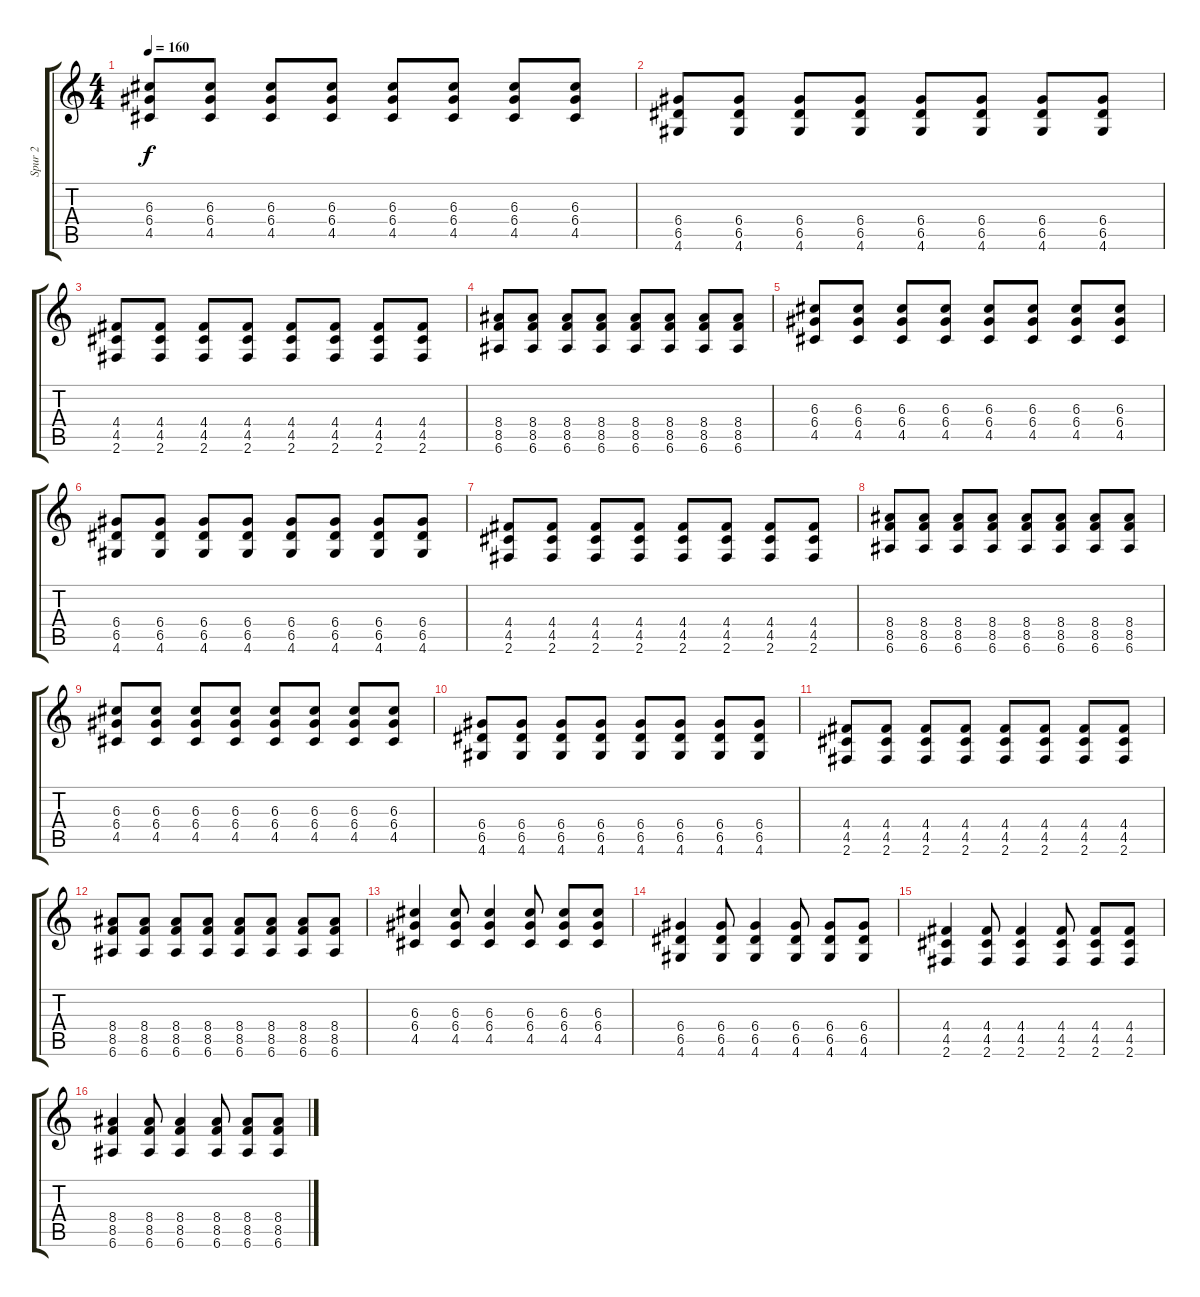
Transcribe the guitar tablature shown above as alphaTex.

\track ("Spur 2" "Spur 2") {instrument distortionguitar}
\staff {score tabs}
\tuning (E4 B3 G3 D3 A2 E2) {hide}
\ts (4 4)
\tempo 160
\clef g2
\ks c
(6.3 6.4 4.5).8{dy f} (6.3 6.4 4.5).8 (6.3 6.4 4.5).8 (6.3 6.4 4.5).8 (6.3 6.4 4.5).8 (6.3 6.4 4.5).8 (6.3 6.4 4.5).8 (6.3 6.4 4.5).8 |
(6.4 6.5 4.6).8 (6.4 6.5 4.6).8 (6.4 6.5 4.6).8 (6.4 6.5 4.6).8 (6.4 6.5 4.6).8 (6.4 6.5 4.6).8 (6.4 6.5 4.6).8 (6.4 6.5 4.6).8 |
(4.4 4.5 2.6).8 (4.4 4.5 2.6).8 (4.4 4.5 2.6).8 (4.4 4.5 2.6).8 (4.4 4.5 2.6).8 (4.4 4.5 2.6).8 (4.4 4.5 2.6).8 (4.4 4.5 2.6).8 |
(8.4 8.5 6.6).8 (8.4 8.5 6.6).8 (8.4 8.5 6.6).8 (8.4 8.5 6.6).8 (8.4 8.5 6.6).8 (8.4 8.5 6.6).8 (8.4 8.5 6.6).8 (8.4 8.5 6.6).8 |
(6.3 6.4 4.5).8 (6.3 6.4 4.5).8 (6.3 6.4 4.5).8 (6.3 6.4 4.5).8 (6.3 6.4 4.5).8 (6.3 6.4 4.5).8 (6.3 6.4 4.5).8 (6.3 6.4 4.5).8 |
(6.4 6.5 4.6).8 (6.4 6.5 4.6).8 (6.4 6.5 4.6).8 (6.4 6.5 4.6).8 (6.4 6.5 4.6).8 (6.4 6.5 4.6).8 (6.4 6.5 4.6).8 (6.4 6.5 4.6).8 |
(4.4 4.5 2.6).8 (4.4 4.5 2.6).8 (4.4 4.5 2.6).8 (4.4 4.5 2.6).8 (4.4 4.5 2.6).8 (4.4 4.5 2.6).8 (4.4 4.5 2.6).8 (4.4 4.5 2.6).8 |
(8.4 8.5 6.6).8 (8.4 8.5 6.6).8 (8.4 8.5 6.6).8 (8.4 8.5 6.6).8 (8.4 8.5 6.6).8 (8.4 8.5 6.6).8 (8.4 8.5 6.6).8 (8.4 8.5 6.6).8 |
(6.3 6.4 4.5).8 (6.3 6.4 4.5).8 (6.3 6.4 4.5).8 (6.3 6.4 4.5).8 (6.3 6.4 4.5).8 (6.3 6.4 4.5).8 (6.3 6.4 4.5).8 (6.3 6.4 4.5).8 |
(6.4 6.5 4.6).8 (6.4 6.5 4.6).8 (6.4 6.5 4.6).8 (6.4 6.5 4.6).8 (6.4 6.5 4.6).8 (6.4 6.5 4.6).8 (6.4 6.5 4.6).8 (6.4 6.5 4.6).8 |
(4.4 4.5 2.6).8 (4.4 4.5 2.6).8 (4.4 4.5 2.6).8 (4.4 4.5 2.6).8 (4.4 4.5 2.6).8 (4.4 4.5 2.6).8 (4.4 4.5 2.6).8 (4.4 4.5 2.6).8 |
(8.4 8.5 6.6).8 (8.4 8.5 6.6).8 (8.4 8.5 6.6).8 (8.4 8.5 6.6).8 (8.4 8.5 6.6).8 (8.4 8.5 6.6).8 (8.4 8.5 6.6).8 (8.4 8.5 6.6).8 |
(6.3 6.4 4.5).4 (6.3 6.4 4.5).8 (6.3 6.4 4.5).4 (6.3 6.4 4.5).8 (6.3 6.4 4.5).8 (6.3 6.4 4.5).8 |
(6.4 6.5 4.6).4 (6.4 6.5 4.6).8 (6.4 6.5 4.6).4 (6.4 6.5 4.6).8 (6.4 6.5 4.6).8 (6.4 6.5 4.6).8 |
(4.4 4.5 2.6).4 (4.4 4.5 2.6).8 (4.4 4.5 2.6).4 (4.4 4.5 2.6).8 (4.4 4.5 2.6).8 (4.4 4.5 2.6).8 |
(8.4 8.5 6.6).4 (8.4 8.5 6.6).8 (8.4 8.5 6.6).4 (8.4 8.5 6.6).8 (8.4 8.5 6.6).8 (8.4 8.5 6.6).8
